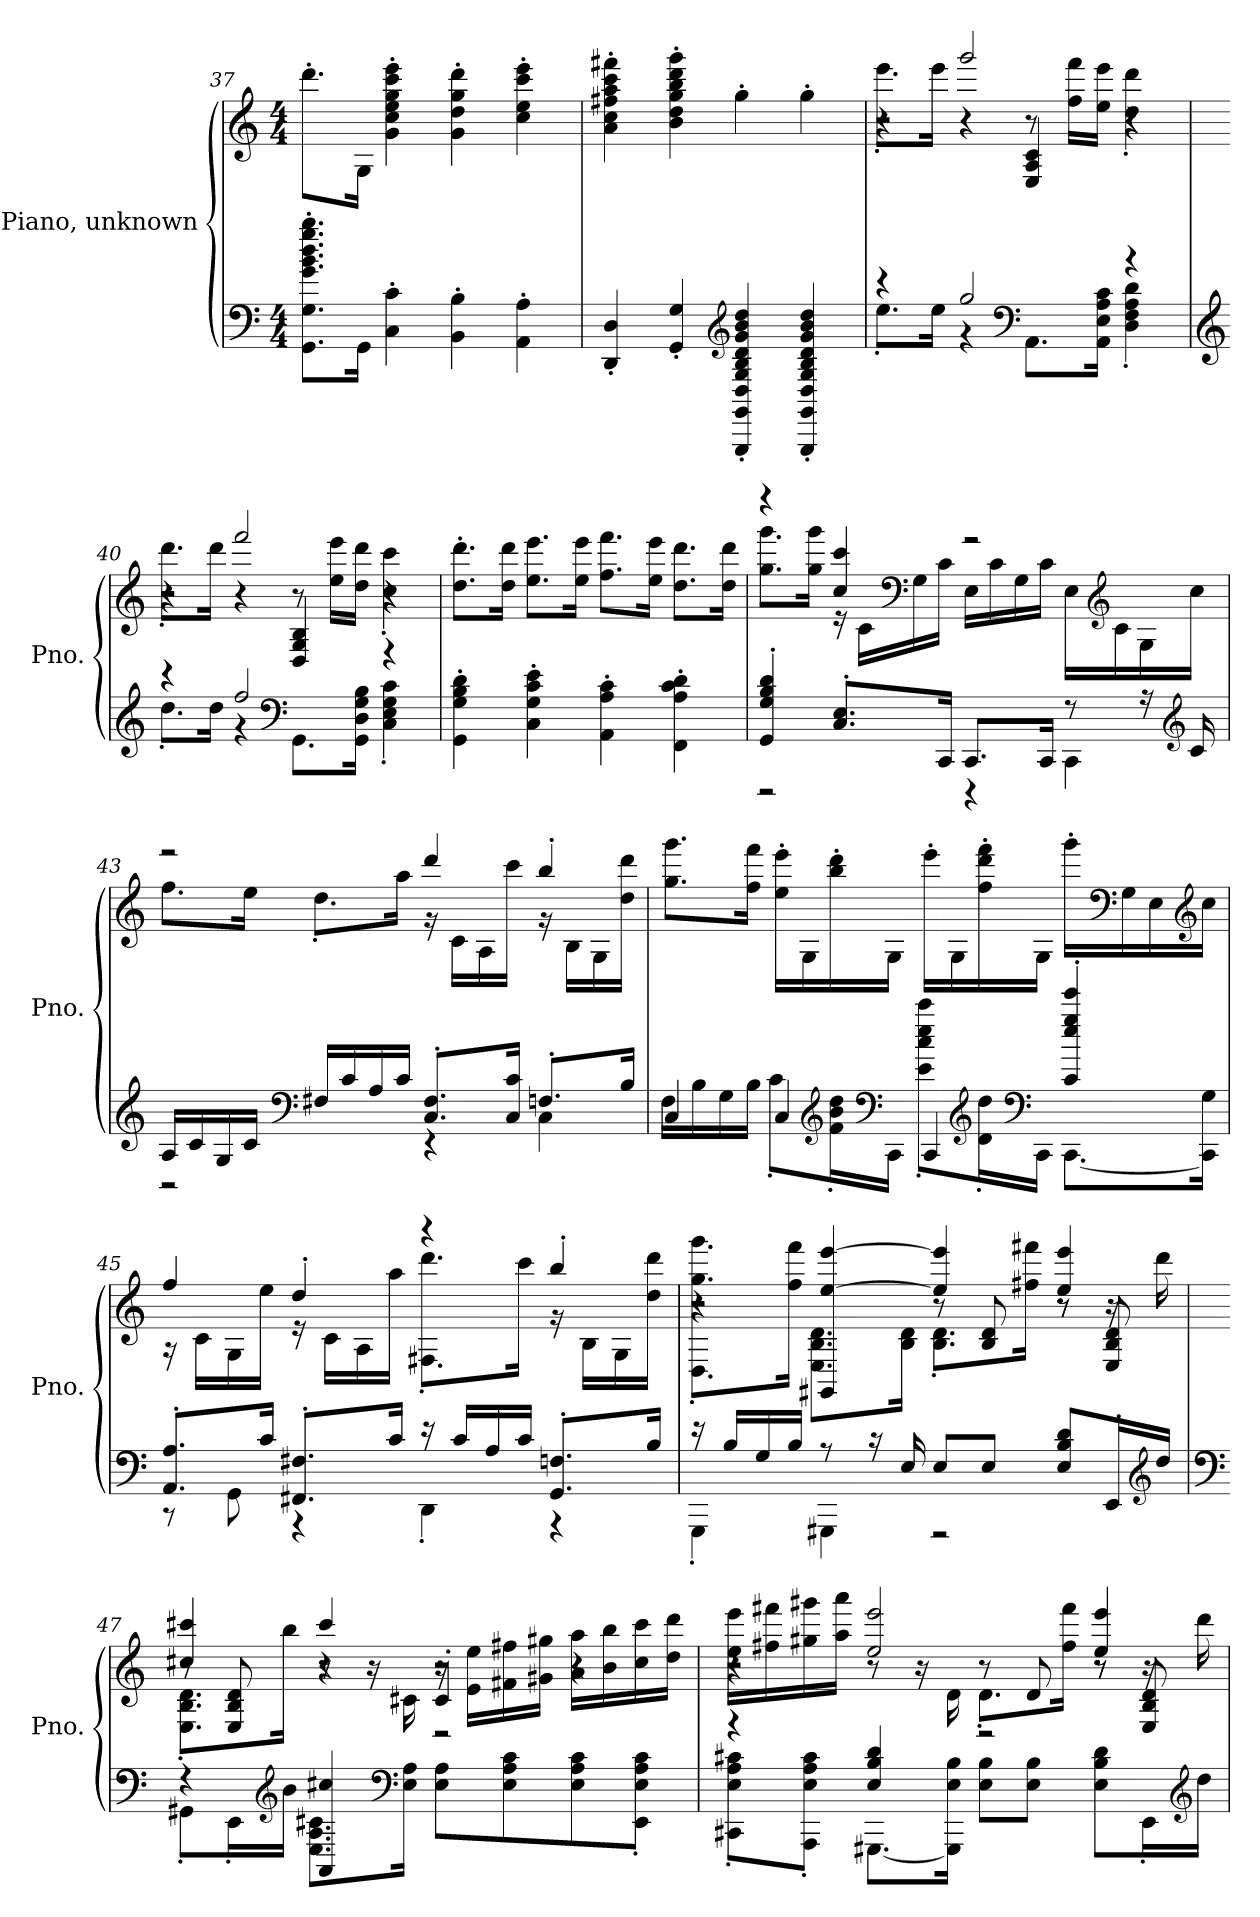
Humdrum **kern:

**kern	**kern
*part1	*part1
*staff2	*staff1
*I"Piano, unknown	*
*I'Pno.	*
*clefF4	*clefG2
*k[]	*k[]
*M4/4	*M4/4
=37	=37
8.GG\' 8.G\' 8.g\' 8.b\' 8.dd\' 8.gg\' 8.bb\'L	8.ddd'\L
16GG\Jk	16G\Jk
4C\' 4c\'	4g\' 4cc\' 4ee\' 4gg\' 4ccc\' 4eee\'
4BB\' 4B\'	4g\' 4dd\' 4gg\' 4ddd\'
4AA\' 4A\'	4cc\' 4ee\' 4ccc\' 4eee\'
=38	=38
4DD/' 4D/'	4a\' 4cc\' 4ff#X\' 4aa\' 4ccc\' 4fff#X\'
4GG/' 4G/'	4b\' 4dd\' 4gg\' 4bb\' 4ddd\' 4ggg\'
*clefG2	*
4GGG/' 4GG/' 4D/' 4G/' 4B/' 4d/' 4g/' 4b/' 4dd/'	4gg'\
4GGG/' 4GG/' 4D/' 4G/' 4B/' 4d/' 4g/' 4b/' 4dd/'	4gg'\
=39	=39
*^	*^
*	*	*	*^
4r	8.ee'\L	4r	8.eee'\L	2r
.	16ee\Jk	.	16eee\Jk	.
2gg/	4r	2ggg/	4r	.
*clefF4	*	*	*	*
.	8.AA\L	.	8r	4E/ 4A/ 4c/
.	.	.	16ff\ 16fff\LL	.
.	16AA\ 16E\ 16A\ 16c\Jk	.	16ee\ 16eee\JJ	.
4r	4D\' 4F\' 4A\' 4d\'	4r	4dd\' 4ddd\'	4r
!!LO:LB:g=z	!!	!!
=40	=40	=40	=40	=40
*clefG2	*	*	*	*
4r	8.dd'\L	4r	8.ddd'\L	2r
.	16dd\Jk	.	16ddd\Jk	.
2ff/	4r	2fff/	4r	.
*clefF4	*	*	*	*
.	8.GG\L	.	8r	4D/ 4G/ 4B/
.	.	.	16ee\ 16eee\LL	.
.	16GG\ 16D\ 16G\ 16B\Jk	.	16dd\ 16ddd\JJ	.
4r	4C\' 4E\' 4G\' 4c\'	4r	4cc\' 4ccc\'	4r
*v	*v	*	*	*
*	*v	*v	*v
=41	=41
4GG\' 4G\' 4B\' 4d\'	8.dd\' 8.ddd\'L
.	16dd\ 16ddd\Jk
4C\' 4G\' 4c\' 4e\'	8.ee\ 8.eee\L
.	16ee\ 16eee\Jk
4AA\' 4A\' 4c\'	8.ff\ 8.fff\L
.	16ee\ 16eee\Jk
4FF\' 4A\' 4c\' 4d\'	8.dd\ 8.ddd\L
.	16dd\ 16ddd\Jk
!!LO:LB:g=z
=42	=42
*^	*^
4GG/' 4G/' 4B/' 4d/'	2r	4r	8.gg\ 8.ggg\L
.	.	.	16gg\ 16ggg\Jk
8.C/' 8.E/'L	.	4cc/ 4ccc/	16r
.	.	.	16c\LL
*	*	*clefF4	*
.	.	.	16G\
16CC/Jk	.	.	16c\JJ
8.CC/L	4r	2r	16E\LL
.	.	.	16c\
.	.	.	16G\
16CC/Jk	.	.	16c\JJ
8r	4CC\	.	16E\LL
*	*	*clefG2	*
.	.	.	16c\
16r	.	.	16G\
*clefG2	*	*	*
16c/	.	.	16cc\JJ
=43	=43	=43	=43
16A/LL	2r	2r	8.ff\L
16c/	.	.	.
16G/	.	.	.
16c/JJ	.	.	16ee\Jk
*clefF4	*	*	*
16F#X/LL	.	.	8.dd'\L
16c/	.	.	.
16A/	.	.	.
16c/JJ	.	.	16aa\Jk
8.C/' 8.F#/'L	4r	4ddd/	16r
.	.	.	16c\LL
.	.	.	16A\
16C/ 16c/Jk	.	.	16ccc\JJ
8.Fn'/L	4C\	4bb'/	16r
.	.	.	16B\LL
.	.	.	16G\
16B/Jk	.	.	16dd\ 16ddd\JJ
*	*	*v	*v
!!LO:LB:g=z
=44	=44	=44
4C/	16F\LL	8.gg\ 8.ggg\L
.	16B\	.
.	16G\	.
.	16B\JJ	16ff\ 16fff\Jk
4C/	8c'\L	16ee\' 16eee\'LL
.	.	16G\
*clefG2	*	*
.	16f\' 16b\' 16dd\'L	16bb\' 16ddd\'
*clefF4	*	*
.	16CC\JJ	16G\JJ
4CC/	8e\' 8cc\' 8ee\' 8ccc\'L	16eee'\LL
.	.	16G\
*clefG2	*	*
.	16d\' 16dd\'L	16ff\' 16ddd\' 16fff\'
*clefF4	*	*
.	16CC\JJ	16G\JJ
4c/' 4ee/' 4gg/' 4eee/'	[8.CC\L	16ggg'\LL
*	*	*clefF4
.	.	16G\
.	.	16E\
*	*	*clefG2
.	16CC\] 16G\Jk	16cc\JJ
=45	=45	=45
*	*	*^
8.AA/' 8.A/'L	8r	4ff/	16r
.	.	.	16c\LL
.	8GG\	.	16G\
16c/Jk	.	.	16ee\JJ
8.FF#X/' 8.F#X/'L	4r	4dd'/	16r
.	.	.	16c\LL
.	.	.	16A\
16c/Jk	.	.	16aa\JJ
16r	4DD'\	4r	8.F#X\' 8.ddd\'L
16c/LL	.	.	.
16A/	.	.	.
16c/JJ	.	.	16ccc\Jk
8.GG/' 8.Fn/'L	4r	4bb'/	16r
.	.	.	16B\LL
.	.	.	16G\
16B/Jk	.	.	16dd\ 16ddd\JJ
!!LO:LB:g=z
=46	=46	=46	=46
*	*	*	*^
16r	4GGG'\	4r	8.D\' 8.gg\' 8.ggg\'L	2r
16B/LL	.	.	.	.
16G/	.	.	.	.
16B/JJ	.	.	16ff\ 16fff\Jk	.
8r	4GGG#X\	4GG#X/ [4ee/ [4eee/	8.E\ 8.B\ 8.d\L	.
16r	.	.	.	.
16E/	.	.	16B\ 16d\Jk	.
8E/L	2r	4ee/] 4eee/]	8.B\' 8.d\'L	8r
8E/J	.	.	.	8B/ 8d/
.	.	.	16ff#X\ 16fff#X\Jk	.
8E/ 8B/ 8d/L	.	4ee/ 4eee/	8r	8r
16EE'/L	.	.	16r	8E/ 8B/ 8d/
*clefG2	*	*	*	*
16dd/JJ	.	.	16ddd\	.
=47	=47	=47	=47	=47
*clefF4	*	*	*	*
4r	8GG#X'\L	4cc#X/ 4ccc#X/	8.E\' 8.B\' 8.d\'L	8r
.	16EE'\L	.	.	8E/ 8B/ 8d/
*clefG2	*	*	*	*
.	16b\JJ	.	16bb\Jk	.
4AA/ 4cc#X/	8.E\ 8.A\ 8.c#X\L	4ccc#/	8r	4r
.	.	.	16r	.
*clefF4	*	*	*	*
.	16E\ 16A\Jk	.	16c#X\	.
2r	8E\ 8A\L	2r	16r	4c#'/
.	.	.	16e\ 16ee\LL	.
.	8E\ 8A\ 8c#\	.	16f#X\ 16ff#X\	.
.	.	.	16g#X\ 16gg#X\JJ	.
.	8E\ 8A\ 8c#\	.	16a\ 16aa\LL	4r
.	.	.	16b\ 16bb\	.
.	8EE\' 8E\' 8A\' 8c#\'J	.	16cc#\ 16ccc#\	.
.	.	.	16dd\ 16ddd\JJ	.
!!LO:PB:g=z	!!	!!
=48	=48	=48	=48	=48
4r	8CC#X\' 8E\' 8A\' 8c#X\'L	4r	16ee\ 16eee\LL	2r
.	.	.	16ff#X\ 16fff#X\	.
.	8AAA\' 8E\' 8A\' 8c#\'J	.	16gg#X\ 16ggg#X\	.
.	.	.	16aa\ 16aaa\JJ	.
4E/ 4B/ 4d/	[8.GGG#X\L	2ee/ 2eee/	8r	.
.	.	.	16r	.
.	16GGG#\] 16E\ 16B\Jk	.	16d\	.
2r	8E\ 8B\L	.	8.d'\L	8r
.	8E\ 8B\J	.	.	8d/
.	.	.	16ff#\ 16fff#\Jk	.
.	8E\ 8B\ 8d\L	4ee/ 4eee/	8r	8r
.	16EE'\L	.	16r	8E/ 8B/ 8d/
*clefG2	*	*	*	*
.	16dd\JJ	.	16ddd\	.
*v	*v	*	*	*
*	*v	*v	*v
=	=
*-	*-
